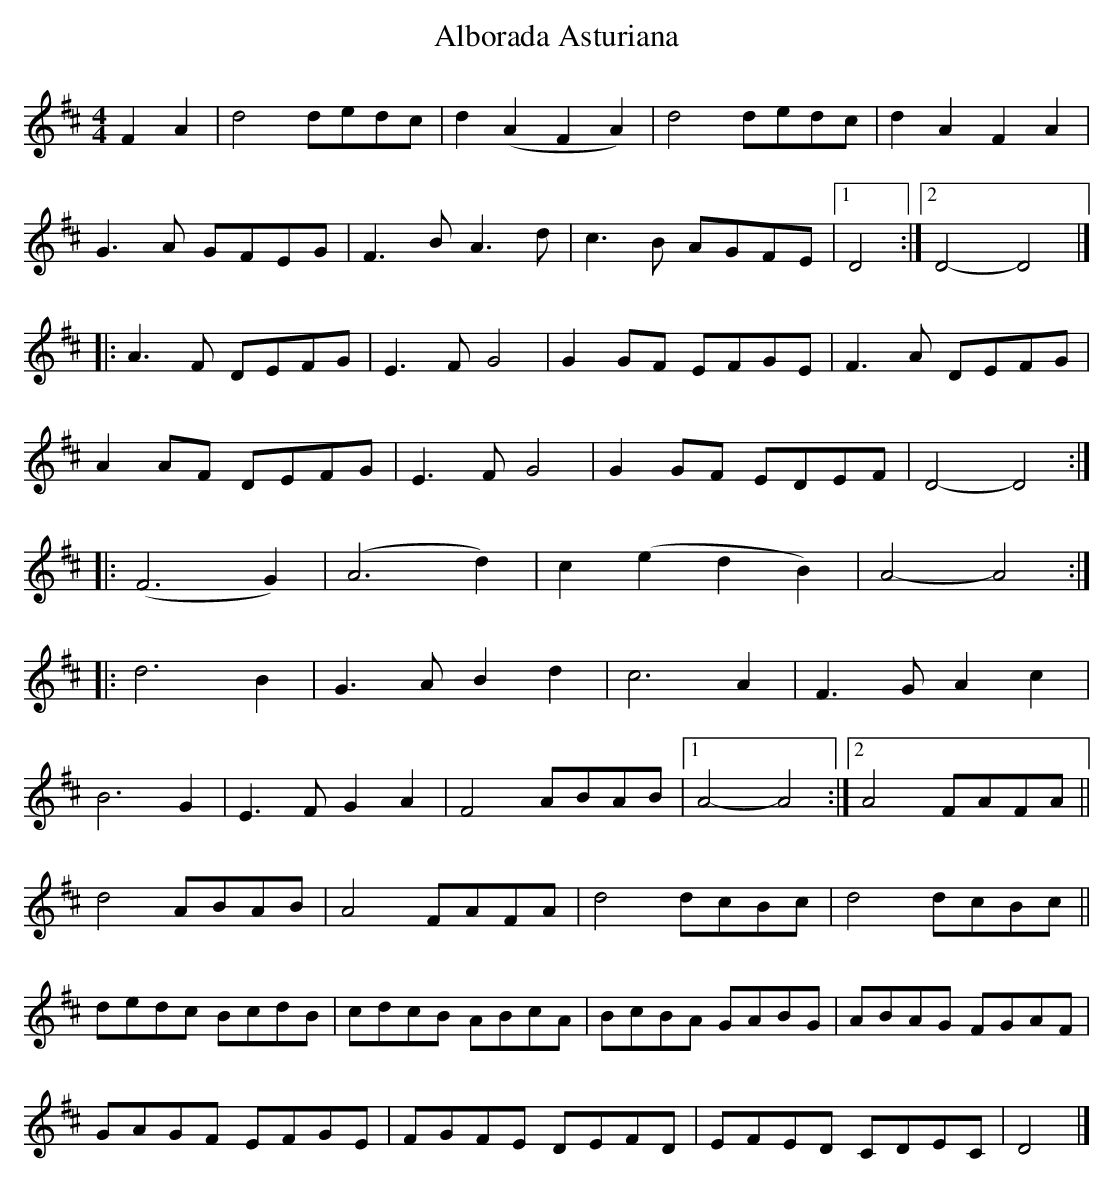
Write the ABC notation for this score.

X:1
T: Alborada Asturiana
M: 2/4
L: 1/8
K: Dmaj
M:4/4
K:D
F2A2|d4 dedc|d2(A2F2A2)|d4dedc|d2 A2F2A2|
G3A GFEG|F3B A3d|c3B AGFE|1D4:|2D4-D4|]
|:A3F DEFG|E3F G4|G2GF EFGE|F3A DEFG|
A2AF DEFG|E3F G4|G2GF EDEF|D4-D4:|
|:(F6G2)|(A6d2)|c2(e2d2B2)|A4-A4:|
|:d6B2|G3A B2d2|c6A2|F3G A2c2|
B6G2|E3F G2A2|F4ABAB|[1A4-A4:|[2A4FAFA||
d4ABAB|A4FAFA|d4dcBc|d4dcBc||
dedc BcdB|cdcB ABcA|BcBA GABG|ABAG FGAF|
GAGF EFGE|FGFE DEFD|EFED CDEC|D4|]
